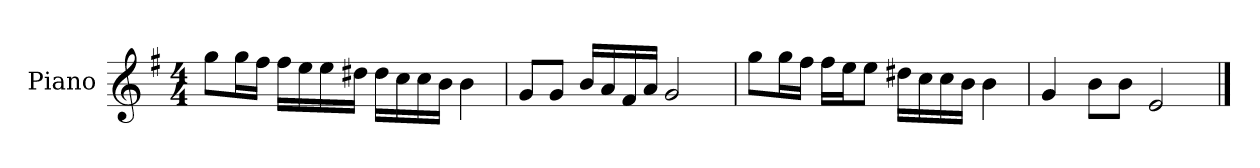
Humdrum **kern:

**kern
*part1
*staff1
*I"Piano
*I'P-no
*clefG2
*k[f#]
*M4/4
*MM90
=1
8gg\L
16gg\L
16ff#\JJ
16ff#\LL
16ee\
16ee\
16dd#X\JJ
16dd#\LL
16cc\
16cc\
16b\JJ
4b\
=2
8g/L
8g/J
16b/LL
16a/
16f#/
16a/JJ
2g/
=3
8gg\L
16gg\L
16ff#\JJ
16ff#\LL
16ee\J
8ee\J
16dd#X\LL
16cc\
16cc\
16b\JJ
4b\
=4
4g/
8b\L
8b\J
2e/
==
*-
